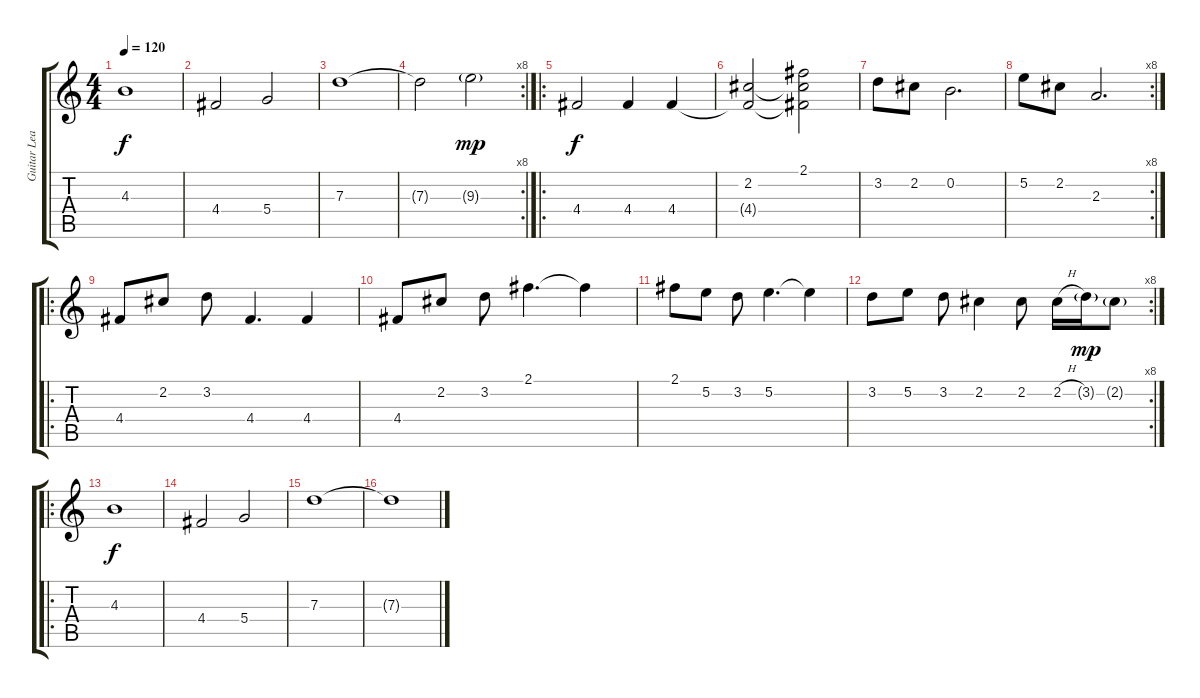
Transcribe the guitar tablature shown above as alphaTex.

\track ("Guitar Lead" "Guitar Lea") {instrument distortionguitar}
\staff {score tabs}
\tuning (E4 B3 G3 D3 A2 E2) {hide}
\ts (4 4)
\tempo 120
\clef g2
\ks c
4.3.1{dy f} |
4.4.2 5.4.2 |
7.3.1 |
\rc 8
7.3{t}.2 9.3{g}.2{dy mp} |
\ro
4.4.2{dy f} 4.4.4 4.4.4 |
(2.2 4.4{t}).2 (2.1 2.2{t} 4.4{t}).2 |
3.2.8 2.2.8 0.2.2{d} |
\rc 8
5.2.8 2.2.8 2.3.2{d} |
\ro
4.4.8 2.2.8 3.2.8 4.4.4{d} 4.4.4 |
4.4.8 2.2.8 3.2.8 2.1.4{d} 2.1{t}.4 |
2.1.8 5.2.8 3.2.8 5.2.4{d} 5.2{t}.4 |
\rc 8
3.2.8 5.2.8 3.2.8 2.2.4 2.2.8 2.2{h}.16 3.2{g}.16{dy mp} 2.2{g}.8 |
\ro
4.3.1{dy f} |
4.4.2 5.4.2 |
7.3.1 |
7.3{t}.1
